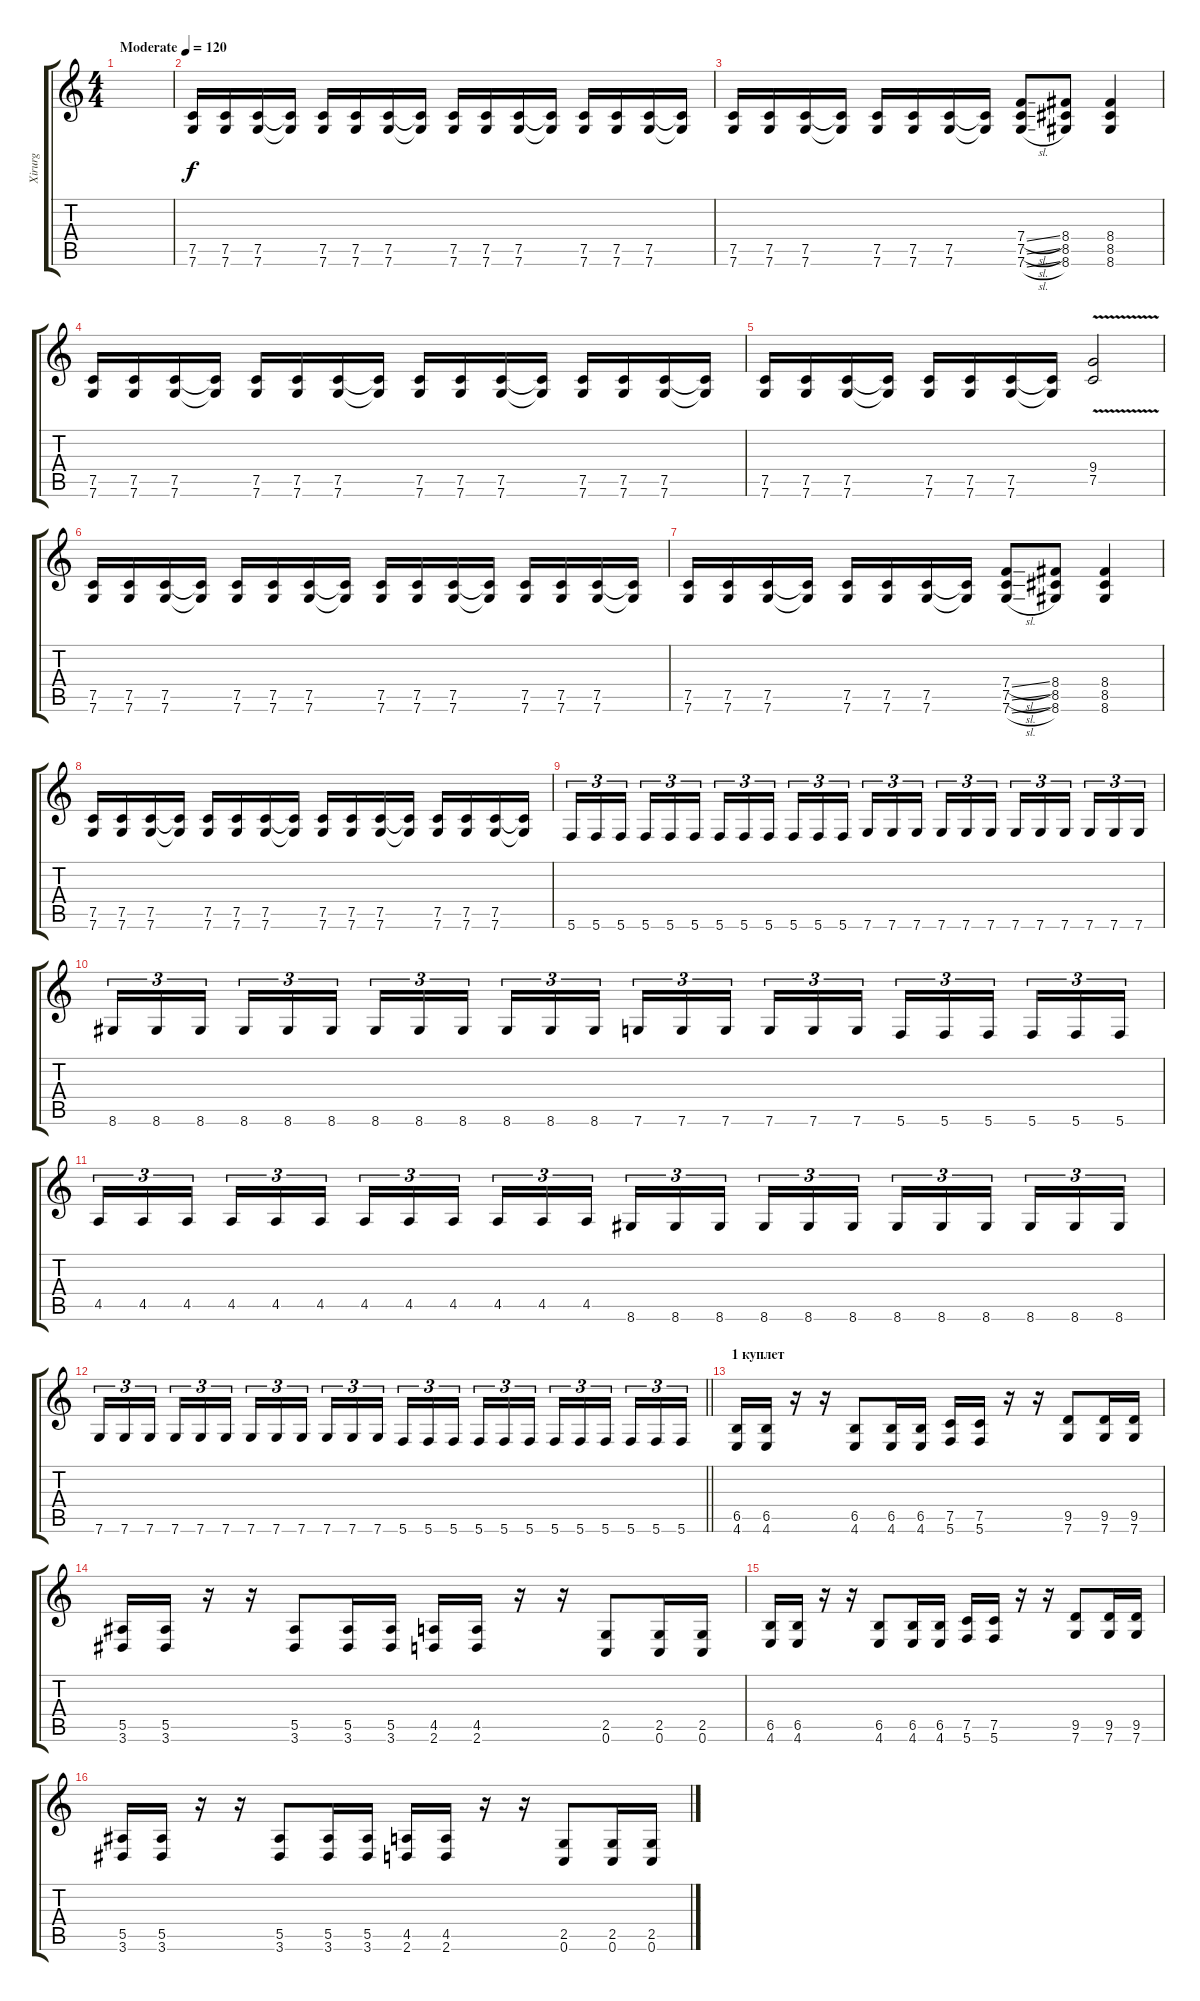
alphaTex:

\track ("Xirurg" "Xirurg") {instrument distortionguitar}
\staff {score tabs}
\tuning (C4 G3 Eb3 Bb2 F2 C2) {hide}
\ts (4 4)
\tempo (120 "Moderate")
\clef g2
\ks c
|
(7.5 7.6).16 (7.5 7.6).16 (7.5 7.6).16 (7.5{t} 7.6{t}).16 (7.5 7.6).16 (7.5 7.6).16 (7.5 7.6).16 (7.5{t} 7.6{t}).16 (7.5 7.6).16 (7.5 7.6).16 (7.5 7.6).16 (7.5{t} 7.6{t}).16 (7.5 7.6).16 (7.5 7.6).16 (7.5 7.6).16 (7.5{t} 7.6{t}).16 |
(7.5 7.6).16 (7.5 7.6).16 (7.5 7.6).16 (7.5{t} 7.6{t}).16 (7.5 7.6).16 (7.5 7.6).16 (7.5 7.6).16 (7.5{t} 7.6{t}).16 (7.4{sl} 7.5{sl} 7.6{sl}).8 (8.4 8.5 8.6).8 (8.4 8.5 8.6).4 |
(7.5 7.6).16 (7.5 7.6).16 (7.5 7.6).16 (7.5{t} 7.6{t}).16 (7.5 7.6).16 (7.5 7.6).16 (7.5 7.6).16 (7.5{t} 7.6{t}).16 (7.5 7.6).16 (7.5 7.6).16 (7.5 7.6).16 (7.5{t} 7.6{t}).16 (7.5 7.6).16 (7.5 7.6).16 (7.5 7.6).16 (7.5{t} 7.6{t}).16 |
(7.5 7.6).16 (7.5 7.6).16 (7.5 7.6).16 (7.5{t} 7.6{t}).16 (7.5 7.6).16 (7.5 7.6).16 (7.5 7.6).16 (7.5{t} 7.6{t}).16 (9.4{v} 7.5{v}).2 |
(7.5 7.6).16 (7.5 7.6).16 (7.5 7.6).16 (7.5{t} 7.6{t}).16 (7.5 7.6).16 (7.5 7.6).16 (7.5 7.6).16 (7.5{t} 7.6{t}).16 (7.5 7.6).16 (7.5 7.6).16 (7.5 7.6).16 (7.5{t} 7.6{t}).16 (7.5 7.6).16 (7.5 7.6).16 (7.5 7.6).16 (7.5{t} 7.6{t}).16 |
(7.5 7.6).16 (7.5 7.6).16 (7.5 7.6).16 (7.5{t} 7.6{t}).16 (7.5 7.6).16 (7.5 7.6).16 (7.5 7.6).16 (7.5{t} 7.6{t}).16 (7.4{sl} 7.5{sl} 7.6{sl}).8 (8.4 8.5 8.6).8 (8.4 8.5 8.6).4 |
(7.5 7.6).16 (7.5 7.6).16 (7.5 7.6).16 (7.5{t} 7.6{t}).16 (7.5 7.6).16 (7.5 7.6).16 (7.5 7.6).16 (7.5{t} 7.6{t}).16 (7.5 7.6).16 (7.5 7.6).16 (7.5 7.6).16 (7.5{t} 7.6{t}).16 (7.5 7.6).16 (7.5 7.6).16 (7.5 7.6).16 (7.5{t} 7.6{t}).16 |
5.6.16{tu (3 2)} 5.6.16{tu (3 2)} 5.6.16{tu (3 2) beam splitsecondary} 5.6.16{tu (3 2)} 5.6.16{tu (3 2)} 5.6.16{tu (3 2)} 5.6.16{tu (3 2)} 5.6.16{tu (3 2)} 5.6.16{tu (3 2) beam splitsecondary} 5.6.16{tu (3 2)} 5.6.16{tu (3 2)} 5.6.16{tu (3 2)} 7.6.16{tu (3 2)} 7.6.16{tu (3 2)} 7.6.16{tu (3 2) beam splitsecondary} 7.6.16{tu (3 2)} 7.6.16{tu (3 2)} 7.6.16{tu (3 2)} 7.6.16{tu (3 2)} 7.6.16{tu (3 2)} 7.6.16{tu (3 2) beam splitsecondary} 7.6.16{tu (3 2)} 7.6.16{tu (3 2)} 7.6.16{tu (3 2)} |
8.6.16{tu (3 2)} 8.6.16{tu (3 2)} 8.6.16{tu (3 2) beam splitsecondary} 8.6.16{tu (3 2)} 8.6.16{tu (3 2)} 8.6.16{tu (3 2)} 8.6.16{tu (3 2)} 8.6.16{tu (3 2)} 8.6.16{tu (3 2) beam splitsecondary} 8.6.16{tu (3 2)} 8.6.16{tu (3 2)} 8.6.16{tu (3 2)} 7.6.16{tu (3 2)} 7.6.16{tu (3 2)} 7.6.16{tu (3 2) beam splitsecondary} 7.6.16{tu (3 2)} 7.6.16{tu (3 2)} 7.6.16{tu (3 2)} 5.6.16{tu (3 2)} 5.6.16{tu (3 2)} 5.6.16{tu (3 2) beam splitsecondary} 5.6.16{tu (3 2)} 5.6.16{tu (3 2)} 5.6.16{tu (3 2)} |
4.5.16{tu (3 2)} 4.5.16{tu (3 2)} 4.5.16{tu (3 2) beam splitsecondary} 4.5.16{tu (3 2)} 4.5.16{tu (3 2)} 4.5.16{tu (3 2)} 4.5.16{tu (3 2)} 4.5.16{tu (3 2)} 4.5.16{tu (3 2) beam splitsecondary} 4.5.16{tu (3 2)} 4.5.16{tu (3 2)} 4.5.16{tu (3 2)} 8.6.16{tu (3 2)} 8.6.16{tu (3 2)} 8.6.16{tu (3 2) beam splitsecondary} 8.6.16{tu (3 2)} 8.6.16{tu (3 2)} 8.6.16{tu (3 2)} 8.6.16{tu (3 2)} 8.6.16{tu (3 2)} 8.6.16{tu (3 2) beam splitsecondary} 8.6.16{tu (3 2)} 8.6.16{tu (3 2)} 8.6.16{tu (3 2)} |
\barLineRight lightlight
7.6.16{tu (3 2)} 7.6.16{tu (3 2)} 7.6.16{tu (3 2) beam splitsecondary} 7.6.16{tu (3 2)} 7.6.16{tu (3 2)} 7.6.16{tu (3 2)} 7.6.16{tu (3 2)} 7.6.16{tu (3 2)} 7.6.16{tu (3 2) beam splitsecondary} 7.6.16{tu (3 2)} 7.6.16{tu (3 2)} 7.6.16{tu (3 2)} 5.6.16{tu (3 2)} 5.6.16{tu (3 2)} 5.6.16{tu (3 2) beam splitsecondary} 5.6.16{tu (3 2)} 5.6.16{tu (3 2)} 5.6.16{tu (3 2)} 5.6.16{tu (3 2)} 5.6.16{tu (3 2)} 5.6.16{tu (3 2) beam splitsecondary} 5.6.16{tu (3 2)} 5.6.16{tu (3 2)} 5.6.16{tu (3 2)} |
\section ("" "1 куплет")
(6.5 4.6).16 (6.5 4.6).16 r.16 r.16 (6.5 4.6).8 (6.5 4.6).16 (6.5 4.6).16 (7.5 5.6).16 (7.5 5.6).16 r.16 r.16 (9.5 7.6).8 (9.5 7.6).16 (9.5 7.6).16 |
(5.5 3.6).16 (5.5 3.6).16 r.16 r.16 (5.5 3.6).8 (5.5 3.6).16 (5.5 3.6).16 (4.5 2.6).16 (4.5 2.6).16 r.16 r.16 (2.5 0.6).8 (2.5 0.6).16 (2.5 0.6).16 |
(6.5 4.6).16 (6.5 4.6).16 r.16 r.16 (6.5 4.6).8 (6.5 4.6).16 (6.5 4.6).16 (7.5 5.6).16 (7.5 5.6).16 r.16 r.16 (9.5 7.6).8 (9.5 7.6).16 (9.5 7.6).16 |
(5.5 3.6).16 (5.5 3.6).16 r.16 r.16 (5.5 3.6).8 (5.5 3.6).16 (5.5 3.6).16 (4.5 2.6).16 (4.5 2.6).16 r.16 r.16 (2.5 0.6).8 (2.5 0.6).16 (2.5 0.6).16
